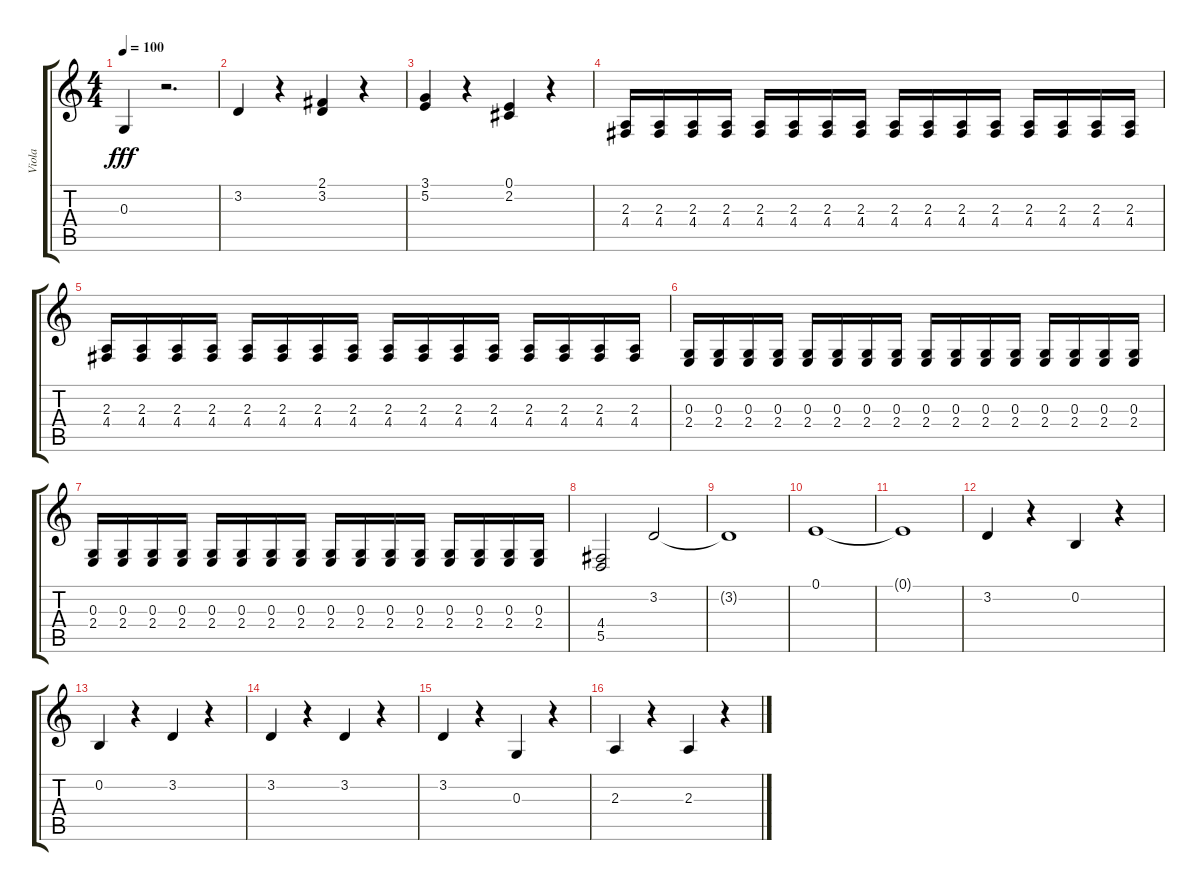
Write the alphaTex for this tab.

\track ("Viola" "Viola") {instrument stringensemble1}
\staff {score tabs}
\tuning (E4 B3 G3 D3 A2 E2) {hide}
\ts (4 4)
\tempo 100
\clef g2
\ks c
0.3.4{dy fff} r.2{d} |
3.2.4 r.4 (2.1 3.2).4 r.4 |
(3.1 5.2).4 r.4 (0.1 2.2).4 r.4 |
(2.3 4.4).16 (2.3 4.4).16 (2.3 4.4).16 (2.3 4.4).16 (2.3 4.4).16 (2.3 4.4).16 (2.3 4.4).16 (2.3 4.4).16 (2.3 4.4).16 (2.3 4.4).16 (2.3 4.4).16 (2.3 4.4).16 (2.3 4.4).16 (2.3 4.4).16 (2.3 4.4).16 (2.3 4.4).16 |
(2.3 4.4).16 (2.3 4.4).16 (2.3 4.4).16 (2.3 4.4).16 (2.3 4.4).16 (2.3 4.4).16 (2.3 4.4).16 (2.3 4.4).16 (2.3 4.4).16 (2.3 4.4).16 (2.3 4.4).16 (2.3 4.4).16 (2.3 4.4).16 (2.3 4.4).16 (2.3 4.4).16 (2.3 4.4).16 |
(0.3 2.4).16 (0.3 2.4).16 (0.3 2.4).16 (0.3 2.4).16 (0.3 2.4).16 (0.3 2.4).16 (0.3 2.4).16 (0.3 2.4).16 (0.3 2.4).16 (0.3 2.4).16 (0.3 2.4).16 (0.3 2.4).16 (0.3 2.4).16 (0.3 2.4).16 (0.3 2.4).16 (0.3 2.4).16 |
(0.3 2.4).16 (0.3 2.4).16 (0.3 2.4).16 (0.3 2.4).16 (0.3 2.4).16 (0.3 2.4).16 (0.3 2.4).16 (0.3 2.4).16 (0.3 2.4).16 (0.3 2.4).16 (0.3 2.4).16 (0.3 2.4).16 (0.3 2.4).16 (0.3 2.4).16 (0.3 2.4).16 (0.3 2.4).16 |
(4.4 5.5).2 3.2.2 |
3.2{t}.1 |
0.1.1 |
0.1{t}.1 |
3.2.4 r.4 0.2.4 r.4 |
0.2.4 r.4 3.2.4 r.4 |
3.2.4 r.4 3.2.4 r.4 |
3.2.4 r.4 0.3.4 r.4 |
2.3.4 r.4 2.3.4 r.4
